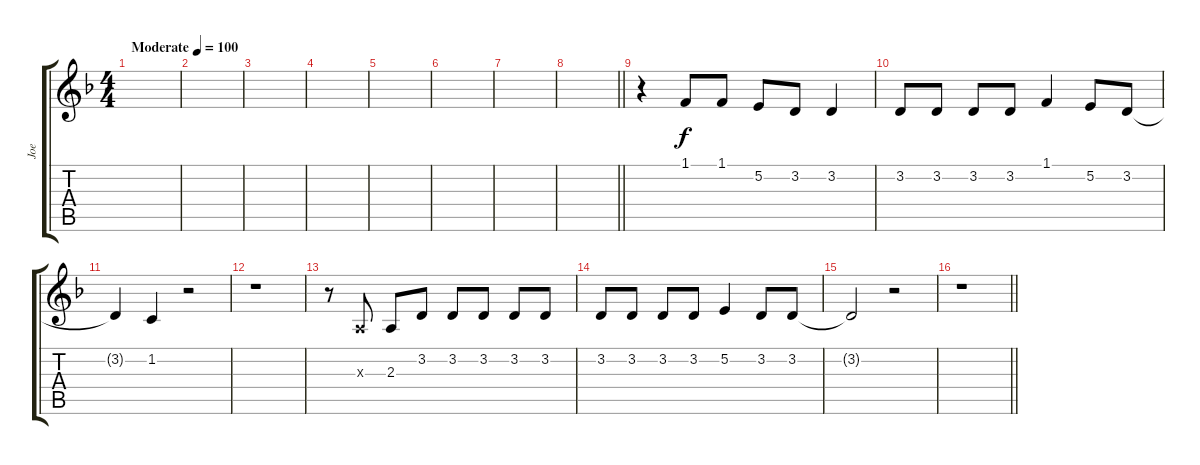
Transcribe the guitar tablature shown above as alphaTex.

\track ("Joe" "Joe") {instrument lead1square}
\staff {score tabs}
\tuning (E4 B3 G3 D3 A2 E2) {hide}
\ts (4 4)
\tempo (100 "Moderate")
\clef g2
\ks dminor
|
|
|
|
|
|
|
\barLineRight lightlight
|
r.4 1.1.8 1.1.8 5.2.8 3.2.8 3.2.4 |
3.2.8 3.2.8 3.2.8 3.2.8 1.1.4 5.2.8 3.2.8 |
3.2{t}.4 1.2.4 r.2 |
r.1 |
r.8 2.3{x}.8 2.3.8 3.2.8 3.2.8 3.2.8 3.2.8 3.2.8 |
3.2.8 3.2.8 3.2.8 3.2.8 5.2.4 3.2.8 3.2.8 |
3.2{t}.2 r.2 |
\barLineRight lightlight
r.1
